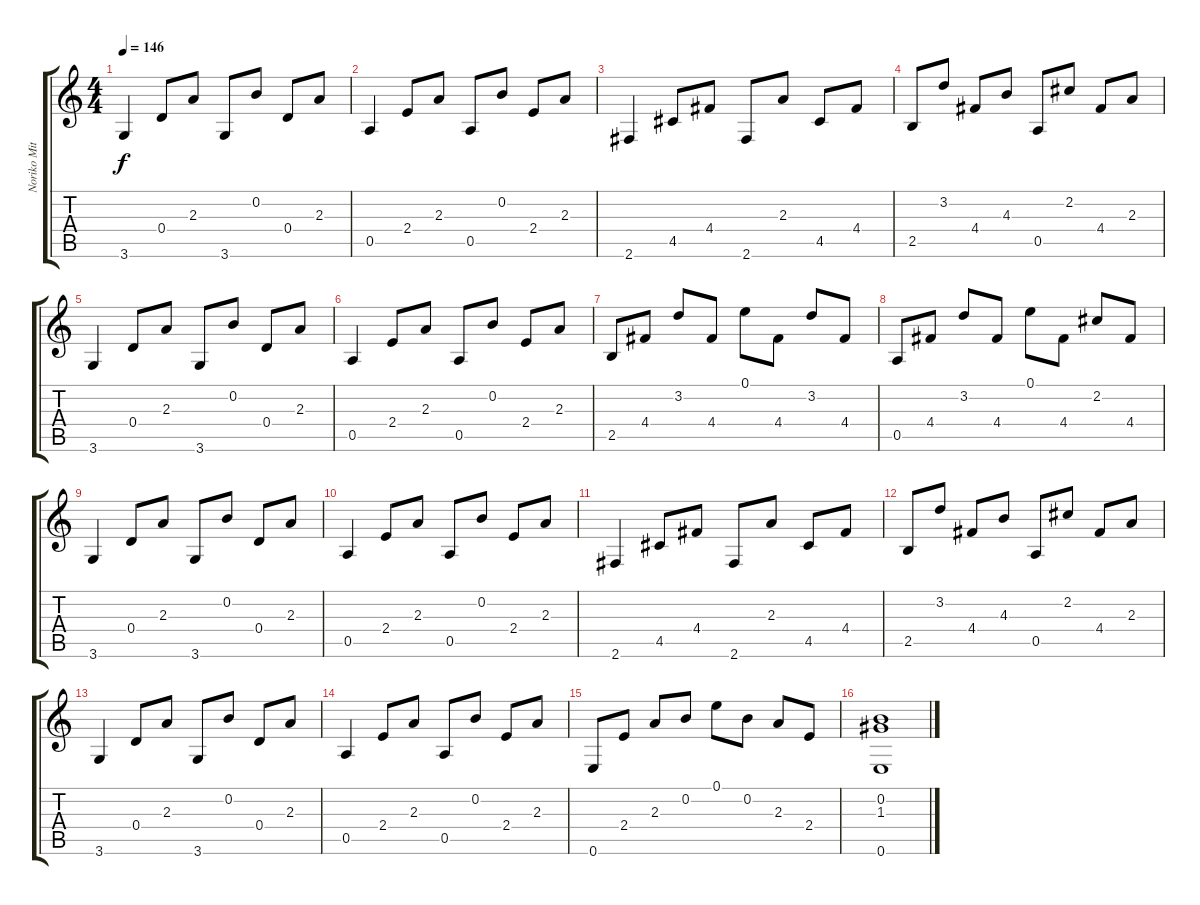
\track ("Noriko Mitose" "Noriko Mit") {instrument acousticguitarsteel}
\staff {score tabs}
\tuning (E4 B3 G3 D3 A2 E2) {hide}
\ts (4 4)
\tempo 146
\clef g2
\ks c
3.6.4{dy f} 0.4.8 2.3.8 3.6.8 0.2.8 0.4.8 2.3.8 |
0.5.4 2.4.8 2.3.8 0.5.8 0.2.8 2.4.8 2.3.8 |
2.6.4 4.5.8 4.4.8 2.6.8 2.3.8 4.5.8 4.4.8 |
2.5.8 3.2.8 4.4.8 4.3.8 0.5.8 2.2.8 4.4.8 2.3.8 |
3.6.4 0.4.8 2.3.8 3.6.8 0.2.8 0.4.8 2.3.8 |
0.5.4 2.4.8 2.3.8 0.5.8 0.2.8 2.4.8 2.3.8 |
2.5.8 4.4.8 3.2.8 4.4.8 0.1.8 4.4.8 3.2.8 4.4.8 |
0.5.8 4.4.8 3.2.8 4.4.8 0.1.8 4.4.8 2.2.8 4.4.8 |
3.6.4 0.4.8 2.3.8 3.6.8 0.2.8 0.4.8 2.3.8 |
0.5.4 2.4.8 2.3.8 0.5.8 0.2.8 2.4.8 2.3.8 |
2.6.4 4.5.8 4.4.8 2.6.8 2.3.8 4.5.8 4.4.8 |
2.5.8 3.2.8 4.4.8 4.3.8 0.5.8 2.2.8 4.4.8 2.3.8 |
3.6.4 0.4.8 2.3.8 3.6.8 0.2.8 0.4.8 2.3.8 |
0.5.4 2.4.8 2.3.8 0.5.8 0.2.8 2.4.8 2.3.8 |
0.6.8 2.4.8 2.3.8 0.2.8 0.1.8 0.2.8 2.3.8 2.4.8 |
(0.2 1.3 0.6).1
